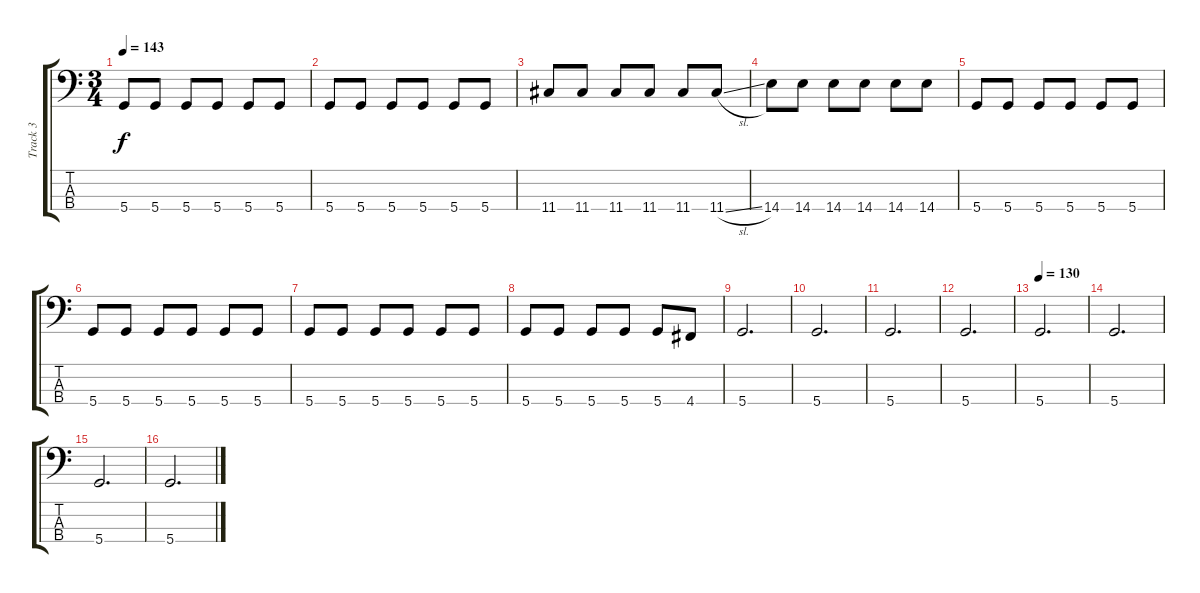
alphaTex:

\track ("Track 3" "Track 3") {instrument electricbassfinger}
\staff {score tabs}
\tuning (G2 D2 A1 D1) {hide}
\ts (3 4)
\tempo 143
\clef f4
\ks c
5.4.8{dy f} 5.4.8 5.4.8 5.4.8 5.4.8 5.4.8 |
5.4.8 5.4.8 5.4.8 5.4.8 5.4.8 5.4.8 |
11.4.8 11.4.8 11.4.8 11.4.8 11.4.8 11.4{sl}.8 |
14.4.8 14.4.8 14.4.8 14.4.8 14.4.8 14.4.8 |
5.4.8 5.4.8 5.4.8 5.4.8 5.4.8 5.4.8 |
5.4.8 5.4.8 5.4.8 5.4.8 5.4.8 5.4.8 |
5.4.8 5.4.8 5.4.8 5.4.8 5.4.8 5.4.8 |
5.4.8 5.4.8 5.4.8 5.4.8 5.4.8 4.4.8 |
5.4.2{d} |
5.4.2{d} |
5.4.2{d} |
5.4.2{d} |
\tempo 130
5.4.2{d} |
5.4.2{d} |
5.4.2{d} |
5.4.2{d}
